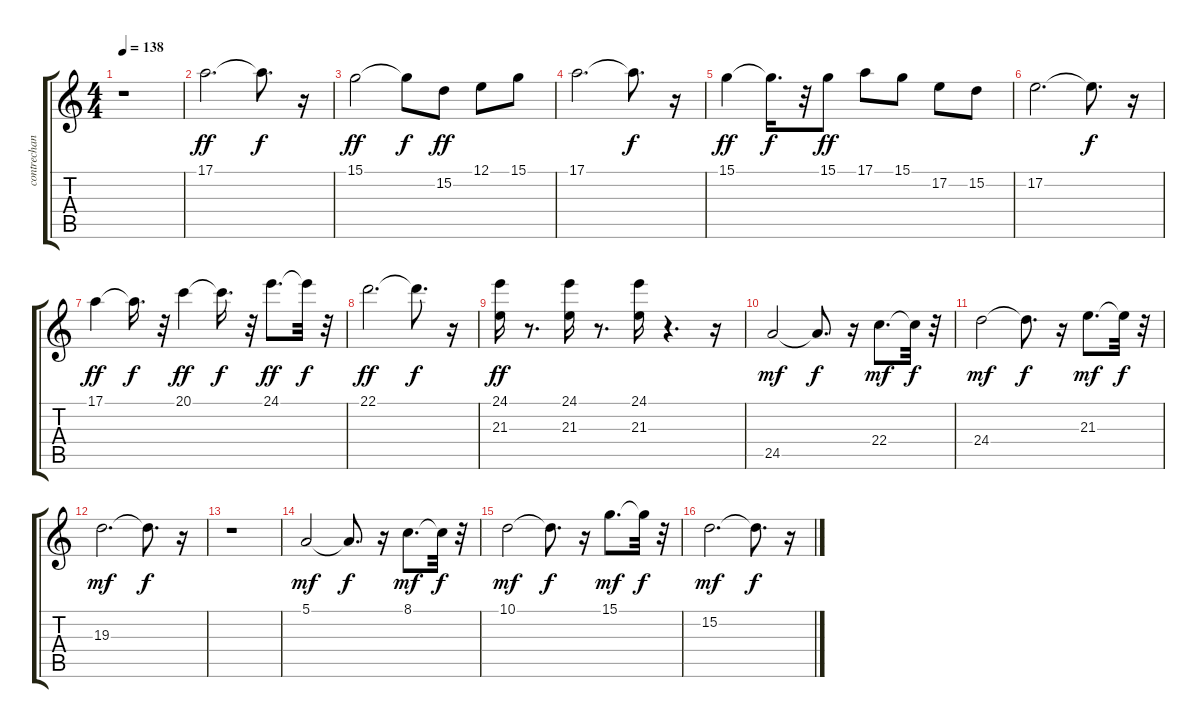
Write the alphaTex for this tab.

\track ("contrechant" "contrechan") {instrument synthvoice}
\staff {score tabs}
\tuning (E4 B3 G3 D3 A2 E2) {hide}
\ts (4 4)
\tempo 138
\clef g2
\ks c
r.1{dy ff} |
17.1.2{d} 17.1{t}.8{d dy f} r.16 |
15.1.2{dy ff} 15.1{t}.8{dy f} 15.2.8{dy ff} 12.1.8 15.1.8 |
17.1.2{d} 17.1{t}.8{d dy f} r.16 |
15.1.4{dy ff} 15.1{t}.16{d dy f} r.32 15.1.8{dy ff} 17.1.8 15.1.8 17.2.8 15.2.8 |
17.2.2{d} 17.2{t}.8{d dy f} r.16 |
17.1.4{dy ff} 17.1{t}.16{d dy f} r.32 20.1.4{dy ff} 20.1{t}.16{d dy f} r.32 24.1.8{d dy ff} 24.1{t}.32{dy f} r.32 |
22.1.2{d dy ff} 22.1{t}.8{d dy f} r.16 |
(24.1 21.3).16{dy ff} r.8{d} (24.1 21.3).16 r.8{d} (24.1 21.3).16 r.4{d} r.16 |
24.5.2{dy mf} 24.5{t}.8{d dy f} r.16 22.4.8{d dy mf} 22.4{t}.32{dy f} r.32 |
24.4.2{dy mf} 24.4{t}.8{d dy f} r.16 21.3.8{d dy mf} 21.3{t}.32{dy f} r.32 |
19.3.2{d dy mf} 19.3{t}.8{d dy f} r.16 |
r.1 |
5.1.2{dy mf} 5.1{t}.8{d dy f} r.16 8.1.8{d dy mf} 8.1{t}.32{dy f} r.32 |
10.1.2{dy mf} 10.1{t}.8{d dy f} r.16 15.1.8{d dy mf} 15.1{t}.32{dy f} r.32 |
15.2.2{d dy mf} 15.2{t}.8{d dy f} r.16
